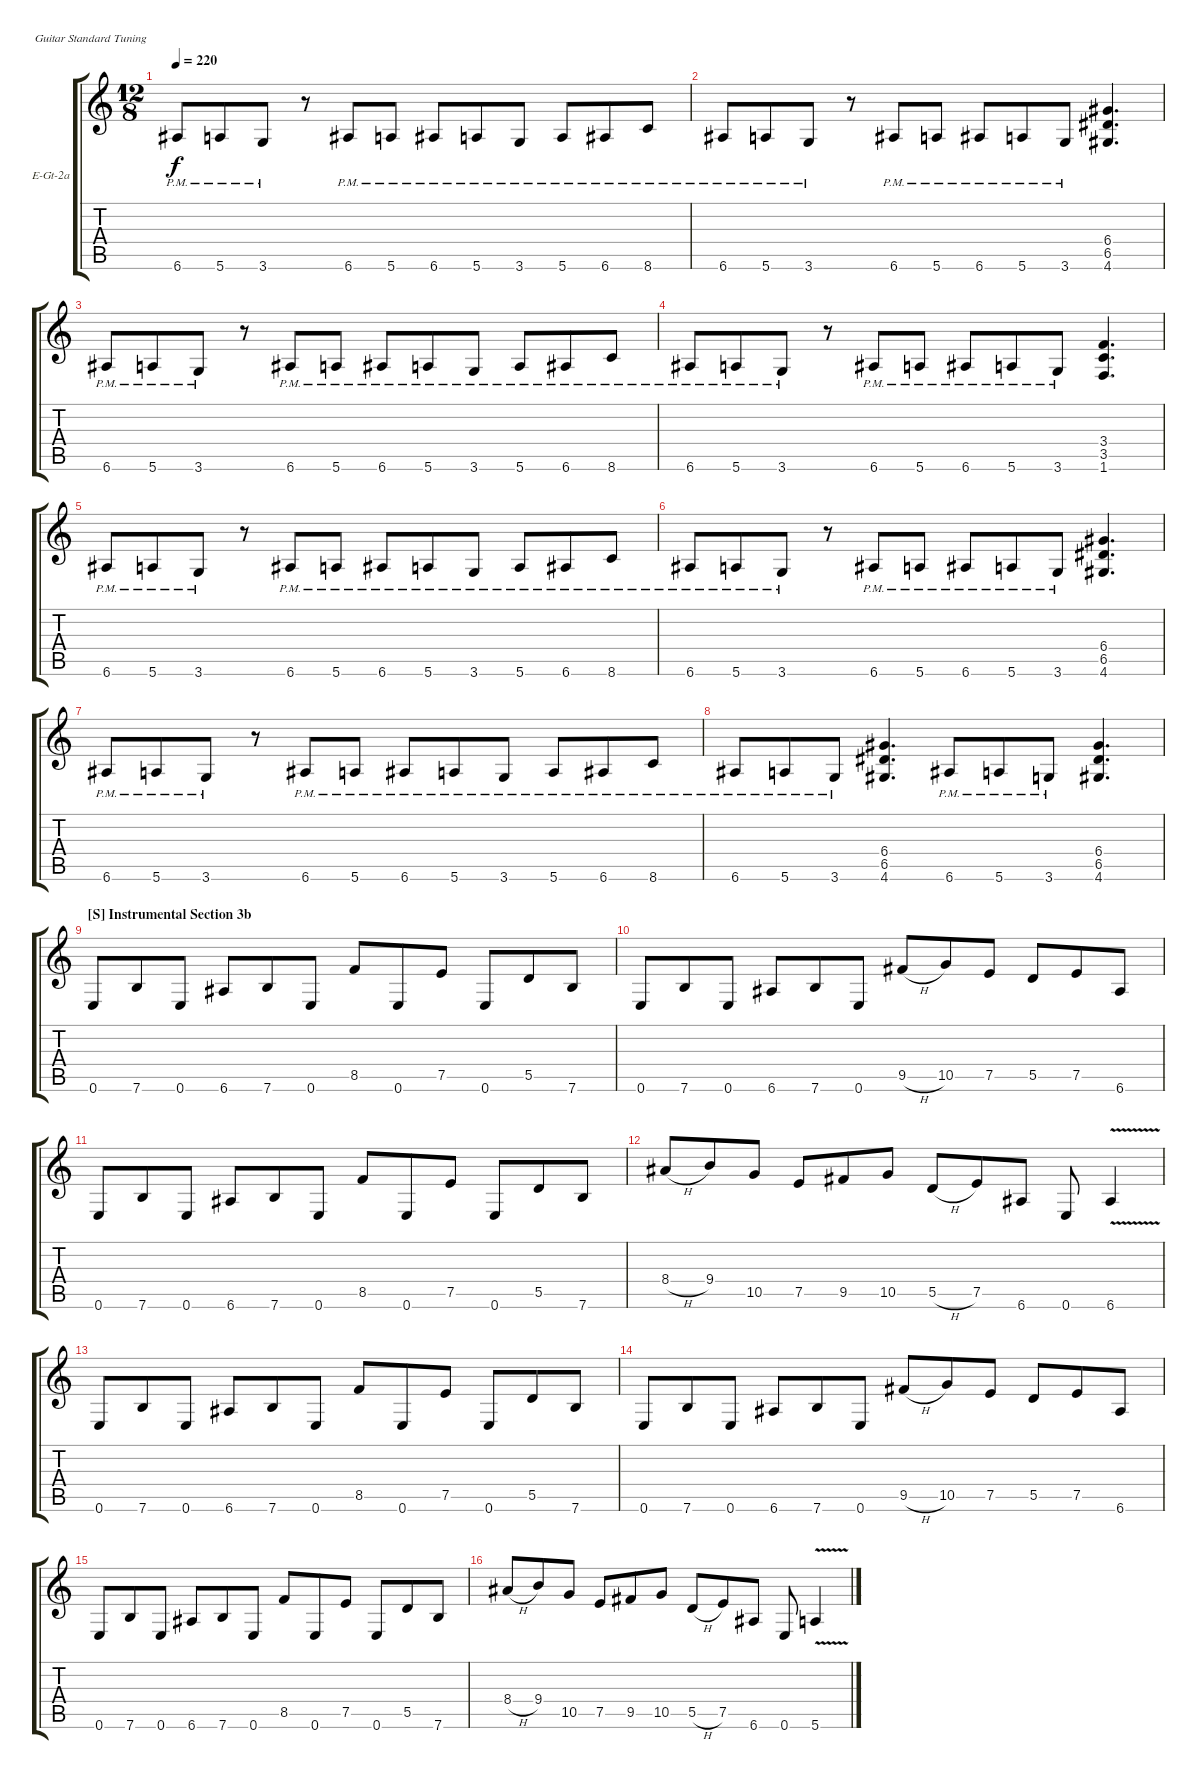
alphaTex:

\defaultSystemsLayout 4
\bracketExtendMode groupsimilarinstruments
\firstSystemTrackNameOrientation horizontal
\otherSystemsTrackNameOrientation horizontal
\track ("Electric Guitar 2a" "E-Gt-2a") {instrument distortionguitar}
\staff {score tabs}
\tuning (E4 B3 G3 D3 A2 E2)
\ts (12 8)
\tempo 220
\clef g2
\ks c
6.6{pm}.8{dy f} 5.6{pm}.8 3.6{pm}.8 r.8 6.6{pm}.8 5.6{pm}.8 6.6{pm}.8 5.6{pm}.8 3.6{pm}.8 5.6{pm}.8 6.6{pm}.8 8.6{pm}.8 |
6.6{pm}.8 5.6{pm}.8 3.6{pm}.8 r.8 6.6{pm}.8 5.6{pm}.8 6.6{pm}.8 5.6{pm}.8 3.6{pm}.8 (4.6 6.5 6.4).4{d} |
6.6{pm}.8 5.6{pm}.8 3.6{pm}.8 r.8 6.6{pm}.8 5.6{pm}.8 6.6{pm}.8 5.6{pm}.8 3.6{pm}.8 5.6{pm}.8 6.6{pm}.8 8.6{pm}.8 |
6.6{pm}.8 5.6{pm}.8 3.6{pm}.8 r.8 6.6{pm}.8 5.6{pm}.8 6.6{pm}.8 5.6{pm}.8 3.6{pm}.8 (1.6 3.5 3.4).4{d} |
6.6{pm}.8 5.6{pm}.8 3.6{pm}.8 r.8 6.6{pm}.8 5.6{pm}.8 6.6{pm}.8 5.6{pm}.8 3.6{pm}.8 5.6{pm}.8 6.6{pm}.8 8.6{pm}.8 |
6.6{pm}.8 5.6{pm}.8 3.6{pm}.8 r.8 6.6{pm}.8 5.6{pm}.8 6.6{pm}.8 5.6{pm}.8 3.6{pm}.8 (4.6 6.5 6.4).4{d} |
6.6{pm}.8 5.6{pm}.8 3.6{pm}.8 r.8 6.6{pm}.8 5.6{pm}.8 6.6{pm}.8 5.6{pm}.8 3.6{pm}.8 5.6{pm}.8 6.6{pm}.8 8.6{pm}.8 |
6.6{pm}.8 5.6{pm}.8 3.6{pm}.8 (4.6 6.5 6.4).4{d} 6.6{pm}.8 5.6{pm}.8 3.6{pm}.8 (4.6 6.5 6.4).4{d} |
\section ("S" "Instrumental Section 3b")
0.6.8 7.6.8 0.6.8 6.6.8 7.6.8 0.6.8 8.5.8 0.6.8 7.5.8 0.6.8 5.5.8 7.6.8 |
0.6.8 7.6.8 0.6.8 6.6.8 7.6.8 0.6.8 9.5{h}.8 10.5.8 7.5.8 5.5.8 7.5.8 6.6.8 |
0.6.8 7.6.8 0.6.8 6.6.8 7.6.8 0.6.8 8.5.8 0.6.8 7.5.8 0.6.8 5.5.8 7.6.8 |
8.4{h}.8 9.4.8 10.5.8 7.5.8 9.5.8 10.5.8 5.5{h}.8 7.5.8 6.6.8 0.6.8 6.6{v}.4 |
0.6.8 7.6.8 0.6.8 6.6.8 7.6.8 0.6.8 8.5.8 0.6.8 7.5.8 0.6.8 5.5.8 7.6.8 |
0.6.8 7.6.8 0.6.8 6.6.8 7.6.8 0.6.8 9.5{h}.8 10.5.8 7.5.8 5.5.8 7.5.8 6.6.8 |
0.6.8 7.6.8 0.6.8 6.6.8 7.6.8 0.6.8 8.5.8 0.6.8 7.5.8 0.6.8 5.5.8 7.6.8 |
8.4{h}.8 9.4.8 10.5.8 7.5.8 9.5.8 10.5.8 5.5{h}.8 7.5.8 6.6.8 0.6.8 5.6{v}.4
